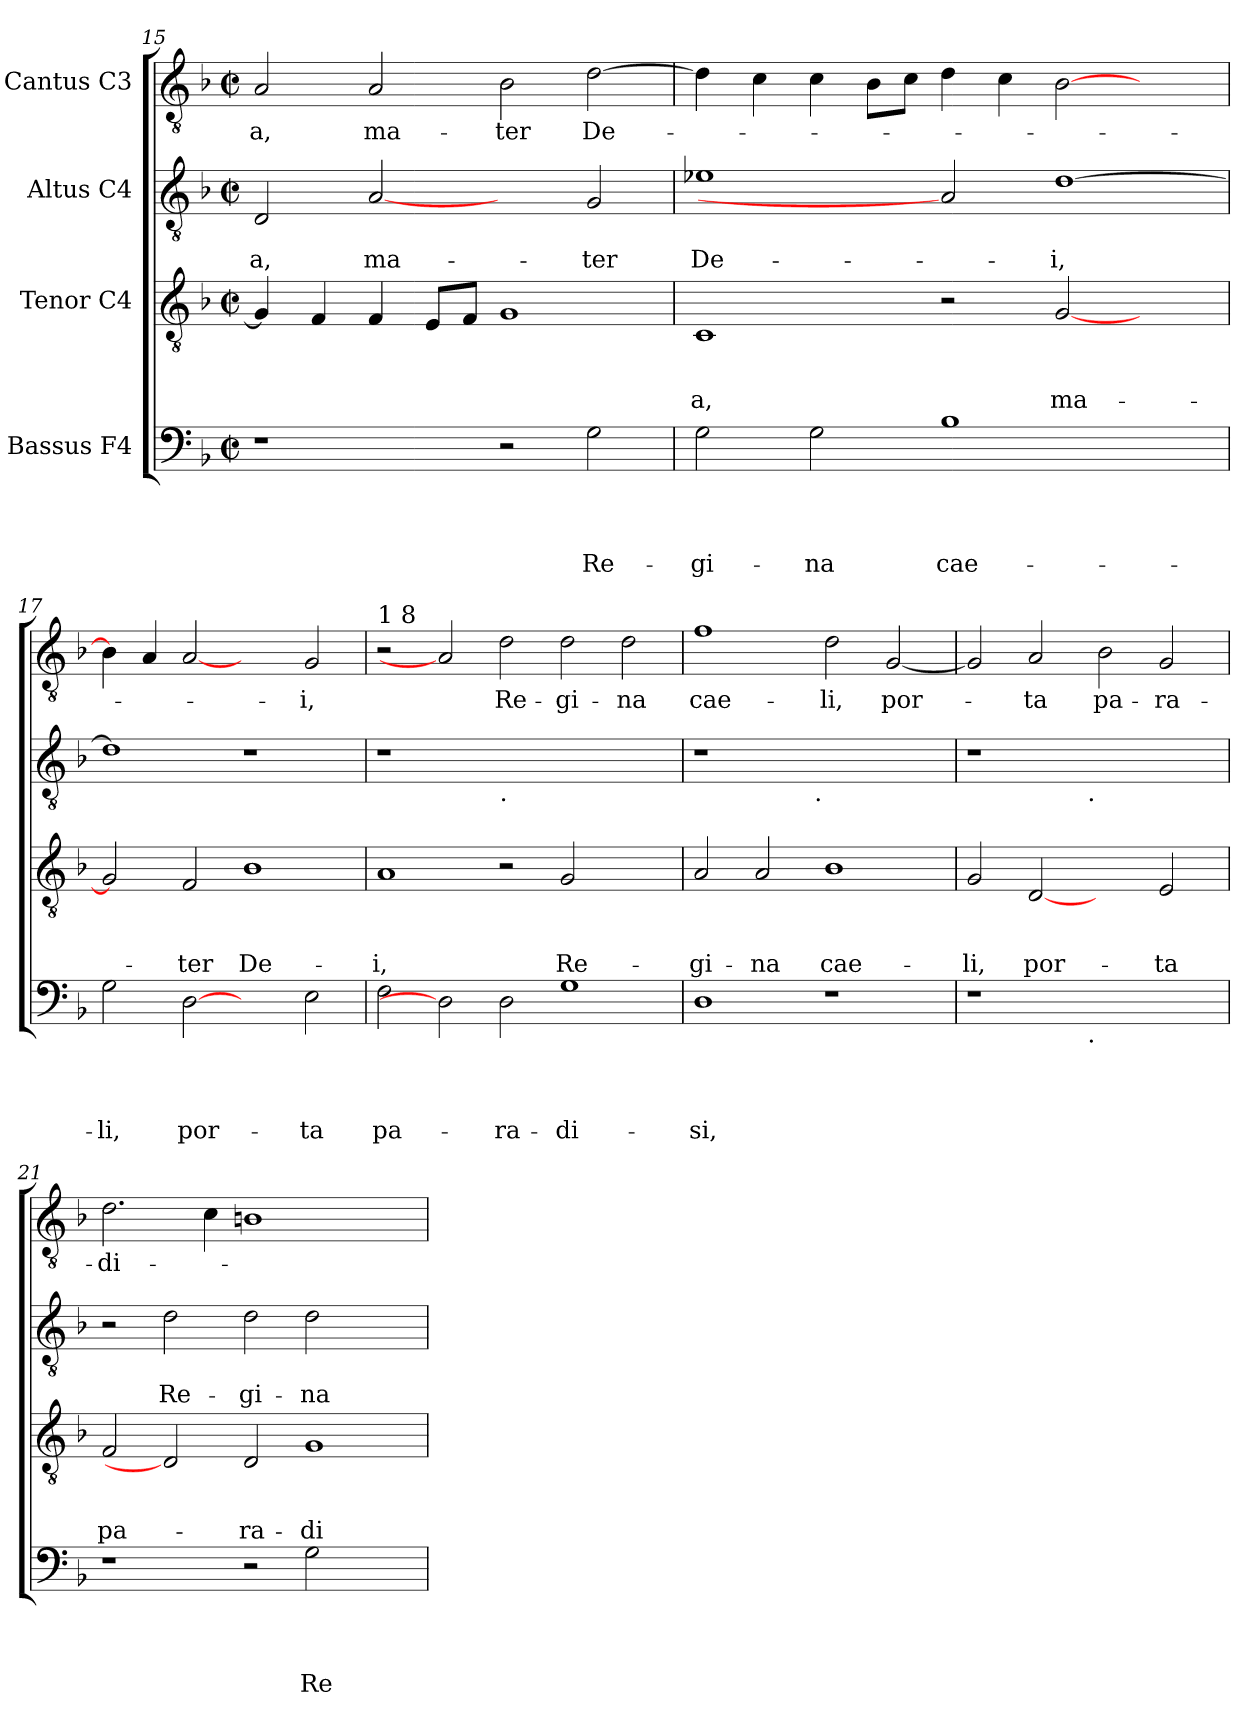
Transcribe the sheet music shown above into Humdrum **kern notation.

**kern	**text	**text	**text	**text	**kern	**text	**text	**text	**kern	**text	**text	**kern	**text
*part4	*part4	*part4	*part4	*part4	*part3	*part3	*part3	*part3	*part2	*part2	*part2	*part1	*part1
*staff4	*staff4	*staff4	*staff4	*staff4	*staff3	*staff3	*staff3	*staff3	*staff2	*staff2	*staff2	*staff1	*staff1
*I"Bassus F4	*	*	*	*	*I"Tenor C4	*	*	*	*I"Altus C4	*	*	*I"Cantus C3	*
*clefF4	*	*	*	*	*clefGv2	*	*	*	*clefGv2	*	*	*clefGv2	*
*k[b-]	*	*	*	*	*k[b-]	*	*	*	*k[b-]	*	*	*k[b-]	*
*F:	*	*	*	*	*F:	*	*	*	*F:	*	*	*F:	*
*M2/2	*	*	*	*	*M2/2	*	*	*	*M2/2	*	*	*M2/2	*
*met(c|)	*	*	*	*	*met(c|)	*	*	*	*met(c|)	*	*	*met(c|)	*
=15	=15	=15	=15	=15	=15	=15	=15	=15	=15	=15	=15	=15	=15
!	!	!	!	!	!	!	!	!	!	!	!LO:LY:b	!	!LO:LY:b
1r	.	.	.	.	4G/]	.	.	.	2D/	.	-a,	2A/	-a,
.	.	.	.	.	4F/	.	.	.	.	.	.	.	.
!	!	!	!	!	!	!	!	!	!	!	!LO:LY:b	!	!LO:LY:b
.	.	.	.	.	4F/	.	.	.	[2A	.	ma-	2A/	ma-
.	.	.	.	.	8E/L	.	.	.	.	.	.	.	.
.	.	.	.	.	8F/J	.	.	.	.	.	.	.	.
!	!	!	!	!	!	!	!	!	!	!	!	!	!LO:LY:b
2r	.	.	.	.	1G	.	.	.	2ryy	.	.	2B-\	-ter
!	!	!	!	!LO:LY:b	!	!	!	!	!	!	!LO:LY:b	!	!LO:LY:b
2G\	.	.	.	Re-	.	.	.	.	2G/	.	-ter	[>2d\	De-
=16	=16	=16	=16	=16	=16	=16	=16	=16	=16	=16	=16	=16	=16
!	!	!	!	!LO:LY:b	!	!	!	!LO:LY:b	!	!	!LO:LY:b	!	!
2G\	.	.	.	-gi-	1C	.	.	-a,	1e-X	.	De-	4d\]	.
.	.	.	.	.	.	.	.	.	.	.	.	4c\	.
!	!	!	!	!LO:LY:b	!	!	!	!	!	!	!	!	!
2G\	.	.	.	-na	.	.	.	.	.	.	.	4c\	.
.	.	.	.	.	.	.	.	.	.	.	.	8B-\L	.
.	.	.	.	.	.	.	.	.	.	.	.	8c\J	.
!	!	!	!	!LO:LY:b	!	!	!	!	!	!	!	!	!
1B-	.	.	.	cae-	2r	.	.	.	2A]	.	.	4d\	.
.	.	.	.	.	.	.	.	.	.	.	.	4c\	.
!	!	!	!	!	!	!	!	!LO:LY:b	!	!	!LO:LY:b	!	!
.	.	.	.	.	[<2G/	.	.	ma-	[>1d	.	-i,	[>2B-\	.
2ryy	.	.	.	.	2ryy	.	.	.	.	.	.	2ryy	.
=17	=17	=17	=17	=17	=17	=17	=17	=17	=17	=17	=17	=17	=17
!	!	!	!	!LO:LY:b	!	!	!	!	!	!	!	!	!
2G\	.	.	.	-li,	2G/]	.	.	.	1d]	.	.	4B-\]	.
.	.	.	.	.	.	.	.	.	.	.	.	4A/	.
!	!	!	!	!LO:LY:b	!	!	!	!LO:LY:b	!	!	!	!	!
[2D	.	.	.	por-	2F/	.	.	-ter	.	.	.	[2A	.
!	!	!	!	!	!	!	!	!LO:LY:b	!	!	!	!	!
2ryy	.	.	.	.	1B-	.	.	De-	1r	.	.	2ryy	.
!	!	!	!	!LO:LY:b	!	!	!	!	!	!	!	!	!LO:LY:b
2E\	.	.	.	-ta	.	.	.	.	.	.	.	2G/	-i,
!!LO:PB:g=z
=18	=18	=18	=18	=18	=18	=18	=18	=18	=18	=18	=18	=18	=18
!	!	!	!	!	!	!	!	!	!	!	!	!LO:TX:a:t=1 8	!
!	!	!	!	!LO:LY:b	!	!	!	!LO:LY:b	!	!	!	!	!
2F\	.	.	.	pa-	1A	.	.	-i,	1r	.	.	2r	.
2D]	.	.	.	.	.	.	.	.	.	.	.	2A]	.
!	!	!	!	!	!	!	!	!	!LO:TX:b:t=.	!	!	!	!
!	!	!	!	!LO:LY:b	!	!	!	!	!	!	!	!	!LO:LY:b
2D\	.	.	.	-ra-	2r	.	.	.	1.ryy	.	.	2d\	Re-
!	!	!	!	!LO:LY:b	!	!	!	!LO:LY:b	!	!	!	!	!LO:LY:b
1G	.	.	.	-di-	2G/	.	.	Re-	.	.	.	2d\	-gi-
!	!	!	!	!	!	!	!	!	!	!	!	!	!LO:LY:b
.	.	.	.	.	2ryy	.	.	.	.	.	.	2d\	-na
=19	=19	=19	=19	=19	=19	=19	=19	=19	=19	=19	=19	=19	=19
!	!	!	!	!LO:LY:b	!	!	!	!LO:LY:b	!	!	!	!	!LO:LY:b
*	*	*	*	*	*	*	*	*	*^	*	*	*	*
1D	.	.	.	-si,	2A/	.	.	-gi-	1r	2ryy	.	.	1f	cae-
!	!	!	!	!	!	!	!	!LO:LY:b	!	!	!	!	!	!
.	.	.	.	.	2A/	.	.	-na	.	4...ryy	.	.	.	.
!	!	!	!	!	!	!	!	!	!	!LO:TX:b:t=.	!	!	!	!
.	.	.	.	.	.	.	.	.	.	1ryy	.	.	.	.
!	!	!	!	!	!	!	!	!LO:LY:b	!	!	!	!	!	!LO:LY:b
1r	.	.	.	.	1B-	.	.	cae-	1ryy	.	.	.	2d\	-li,
!	!	!	!	!	!	!	!	!	!	!	!	!	!	!LO:LY:b
.	.	.	.	.	.	.	.	.	.	.	.	.	[<2G/	por-
.	.	.	.	.	.	.	.	.	.	32ryy	.	.	.	.
=20	=20	=20	=20	=20	=20	=20	=20	=20	=20	=20	=20	=20	=20	=20
!	!	!	!	!	!	!	!	!LO:LY:b	!	!	!	!	!	!
*^	*	*	*	*	*	*	*	*	*	*	*	*	*	*
1r	2ryy	.	.	.	.	2G/	.	.	-li,	1r	2ryy	.	.	2G/]	.
!	!	!	!	!	!	!	!	!	!LO:LY:b	!	!	!	!	!	!LO:LY:b
.	4...ryy	.	.	.	.	[2D	.	.	por-	.	4...ryy	.	.	2A/	-ta
!	!	!	!	!	!	!	!	!	!	!	!LO:TX:b:t=.	!	!	!	!
!	!LO:TX:b:t=.	!	!	!	!	!	!	!	!	!	!	!	!	!	!
.	1ryy	.	.	.	.	.	.	.	.	.	1ryy	.	.	.	.
!	!	!	!	!	!	!	!	!	!	!	!	!	!	!	!LO:LY:b
1ryy	.	.	.	.	.	2ryy	.	.	.	1ryy	.	.	.	2B-\	pa-
!	!	!	!	!	!	!	!	!	!LO:LY:b	!	!	!	!	!	!LO:LY:b
.	.	.	.	.	.	2E/	.	.	-ta	.	.	.	.	2G/	-ra-
.	32ryy	.	.	.	.	.	.	.	.	.	32ryy	.	.	.	.
=21	=21	=21	=21	=21	=21	=21	=21	=21	=21	=21	=21	=21	=21	=21	=21
!	!	!	!	!	!	!	!	!	!LO:LY:b	!	!	!	!	!	!LO:LY:b
*v	*v	*	*	*	*	*	*	*	*	*v	*v	*	*	*	*
1r	.	.	.	.	2F/	.	.	pa-	2r	.	.	2.d\	-di-
!	!	!	!	!	!	!	!	!	!	!	!LO:LY:b	!	!
.	.	.	.	.	2D]	.	.	.	2d\	.	Re-	.	.
.	.	.	.	.	.	.	.	.	.	.	.	4c\	.
!	!	!	!	!	!	!	!	!LO:LY:b	!	!	!LO:LY:b	!	!
2r	.	.	.	.	2D/	.	.	-ra-	2d\	.	-gi-	1Bn	.
!	!	!	!	!LO:LY:b	!	!	!	!LO:LY:b	!	!	!LO:LY:b	!	!
2G\	.	.	.	Re-	1G	.	.	-di-	2d\	.	-na	.	.
2ryy	.	.	.	.	.	.	.	.	2ryy	.	.	2ryy	.
=	=	=	=	=	=	=	=	=	=	=	=	=	=
*-	*-	*-	*-	*-	*-	*-	*-	*-	*-	*-	*-	*-	*-
